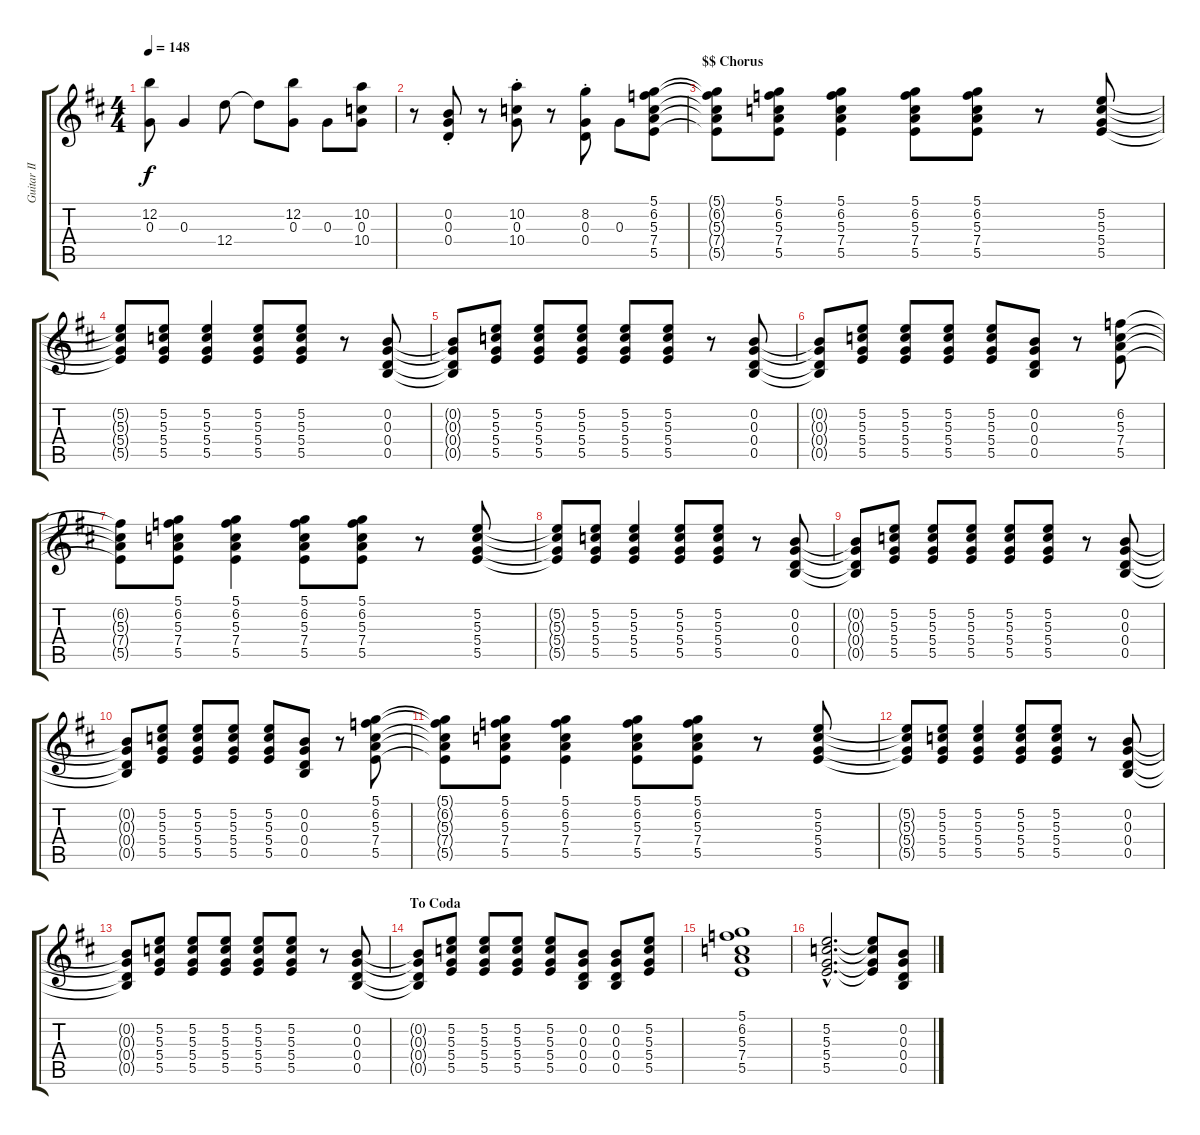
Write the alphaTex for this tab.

\track ("Guitar II" "Guitar II") {instrument distortionguitar}
\staff {score tabs}
\tuning (D4 B3 G3 D3 B2 G2) {hide}
\ts (4 4)
\tempo 148
\clef g2
\ks d
(12.2{t} 0.3{t}).8{dy f} 0.3.4 12.4.8 12.4{t}.8 (12.2 0.3).8 0.3.8 (10.2 0.3 10.4).8 |
r.8 (0.2{st} 0.3{st} 0.4{st}).8 r.8 (10.2{st} 0.3{st} 10.4{st}).8 r.8 (8.2{st} 0.3{st} 0.4{st}).8 0.3.8 (5.1 6.2 5.3 7.4 5.5).8 |
\section ("" "$$ Chorus")
(5.1{t} 6.2{t} 5.3{t} 7.4{t} 5.5{t}).8 (5.1 6.2 5.3 7.4 5.5).8 (5.1 6.2 5.3 7.4 5.5).4 (5.1 6.2 5.3 7.4 5.5).8 (5.1 6.2 5.3 7.4 5.5).8 r.8 (5.2 5.3 5.4 5.5).8 |
(5.2{t} 5.3{t} 5.4{t} 5.5{t}).8 (5.2 5.3 5.4 5.5).8 (5.2 5.3 5.4 5.5).4 (5.2 5.3 5.4 5.5).8 (5.2 5.3 5.4 5.5).8 r.8 (0.2 0.3 0.4 0.5).8 |
(0.2{t} 0.3{t} 0.4{t} 0.5{t}).8 (5.2 5.3 5.4 5.5).8 (5.2 5.3 5.4 5.5).8 (5.2 5.3 5.4 5.5).8 (5.2 5.3 5.4 5.5).8 (5.2 5.3 5.4 5.5).8 r.8 (0.2 0.3 0.4 0.5).8 |
(0.2{t} 0.3{t} 0.4{t} 0.5{t}).8 (5.2 5.3 5.4 5.5).8 (5.2 5.3 5.4 5.5).8 (5.2 5.3 5.4 5.5).8 (5.2 5.3 5.4 5.5).8 (0.2 0.3 0.4 0.5).8 r.8 (6.2 5.3 7.4 5.5).8 |
(6.2{t} 5.3{t} 7.4{t} 5.5{t}).8 (5.1 6.2 5.3 7.4 5.5).8 (5.1 6.2 5.3 7.4 5.5).4 (5.1 6.2 5.3 7.4 5.5).8 (5.1 6.2 5.3 7.4 5.5).8 r.8 (5.2 5.3 5.4 5.5).8 |
(5.2{t} 5.3{t} 5.4{t} 5.5{t}).8 (5.2 5.3 5.4 5.5).8 (5.2 5.3 5.4 5.5).4 (5.2 5.3 5.4 5.5).8 (5.2 5.3 5.4 5.5).8 r.8 (0.2 0.3 0.4 0.5).8 |
(0.2{t} 0.3{t} 0.4{t} 0.5{t}).8 (5.2 5.3 5.4 5.5).8 (5.2 5.3 5.4 5.5).8 (5.2 5.3 5.4 5.5).8 (5.2 5.3 5.4 5.5).8 (5.2 5.3 5.4 5.5).8 r.8 (0.2 0.3 0.4 0.5).8 |
(0.2{t} 0.3{t} 0.4{t} 0.5{t}).8 (5.2 5.3 5.4 5.5).8 (5.2 5.3 5.4 5.5).8 (5.2 5.3 5.4 5.5).8 (5.2 5.3 5.4 5.5).8 (0.2 0.3 0.4 0.5).8 r.8 (5.1 6.2 5.3 7.4 5.5).8 |
(5.1{t} 6.2{t} 5.3{t} 7.4{t} 5.5{t}).8 (5.1 6.2 5.3 7.4 5.5).8 (5.1 6.2 5.3 7.4 5.5).4 (5.1 6.2 5.3 7.4 5.5).8 (5.1 6.2 5.3 7.4 5.5).8 r.8 (5.2 5.3 5.4 5.5).8 |
(5.2{t} 5.3{t} 5.4{t} 5.5{t}).8 (5.2 5.3 5.4 5.5).8 (5.2 5.3 5.4 5.5).4 (5.2 5.3 5.4 5.5).8 (5.2 5.3 5.4 5.5).8 r.8 (0.2 0.3 0.4 0.5).8 |
(0.2{t} 0.3{t} 0.4{t} 0.5{t}).8 (5.2 5.3 5.4 5.5).8 (5.2 5.3 5.4 5.5).8 (5.2 5.3 5.4 5.5).8 (5.2 5.3 5.4 5.5).8 (5.2 5.3 5.4 5.5).8 r.8 (0.2 0.3 0.4 0.5).8 |
\section ("" "To Coda")
(0.2{t} 0.3{t} 0.4{t} 0.5{t}).8 (5.2 5.3 5.4 5.5).8 (5.2 5.3 5.4 5.5).8 (5.2 5.3 5.4 5.5).8 (5.2 5.3 5.4 5.5).8 (0.2 0.3 0.4 0.5).8 (0.2 0.3 0.4 0.5).8 (5.2 5.3 5.4 5.5).8 |
(5.1 6.2 5.3 7.4 5.5).1 |
(5.2{hac} 5.3{hac} 5.4{hac} 5.5{hac}).2{d} (5.2{t} 5.3{t} 5.4{t} 5.5{t}).8 (0.2 0.3 0.4 0.5).8
